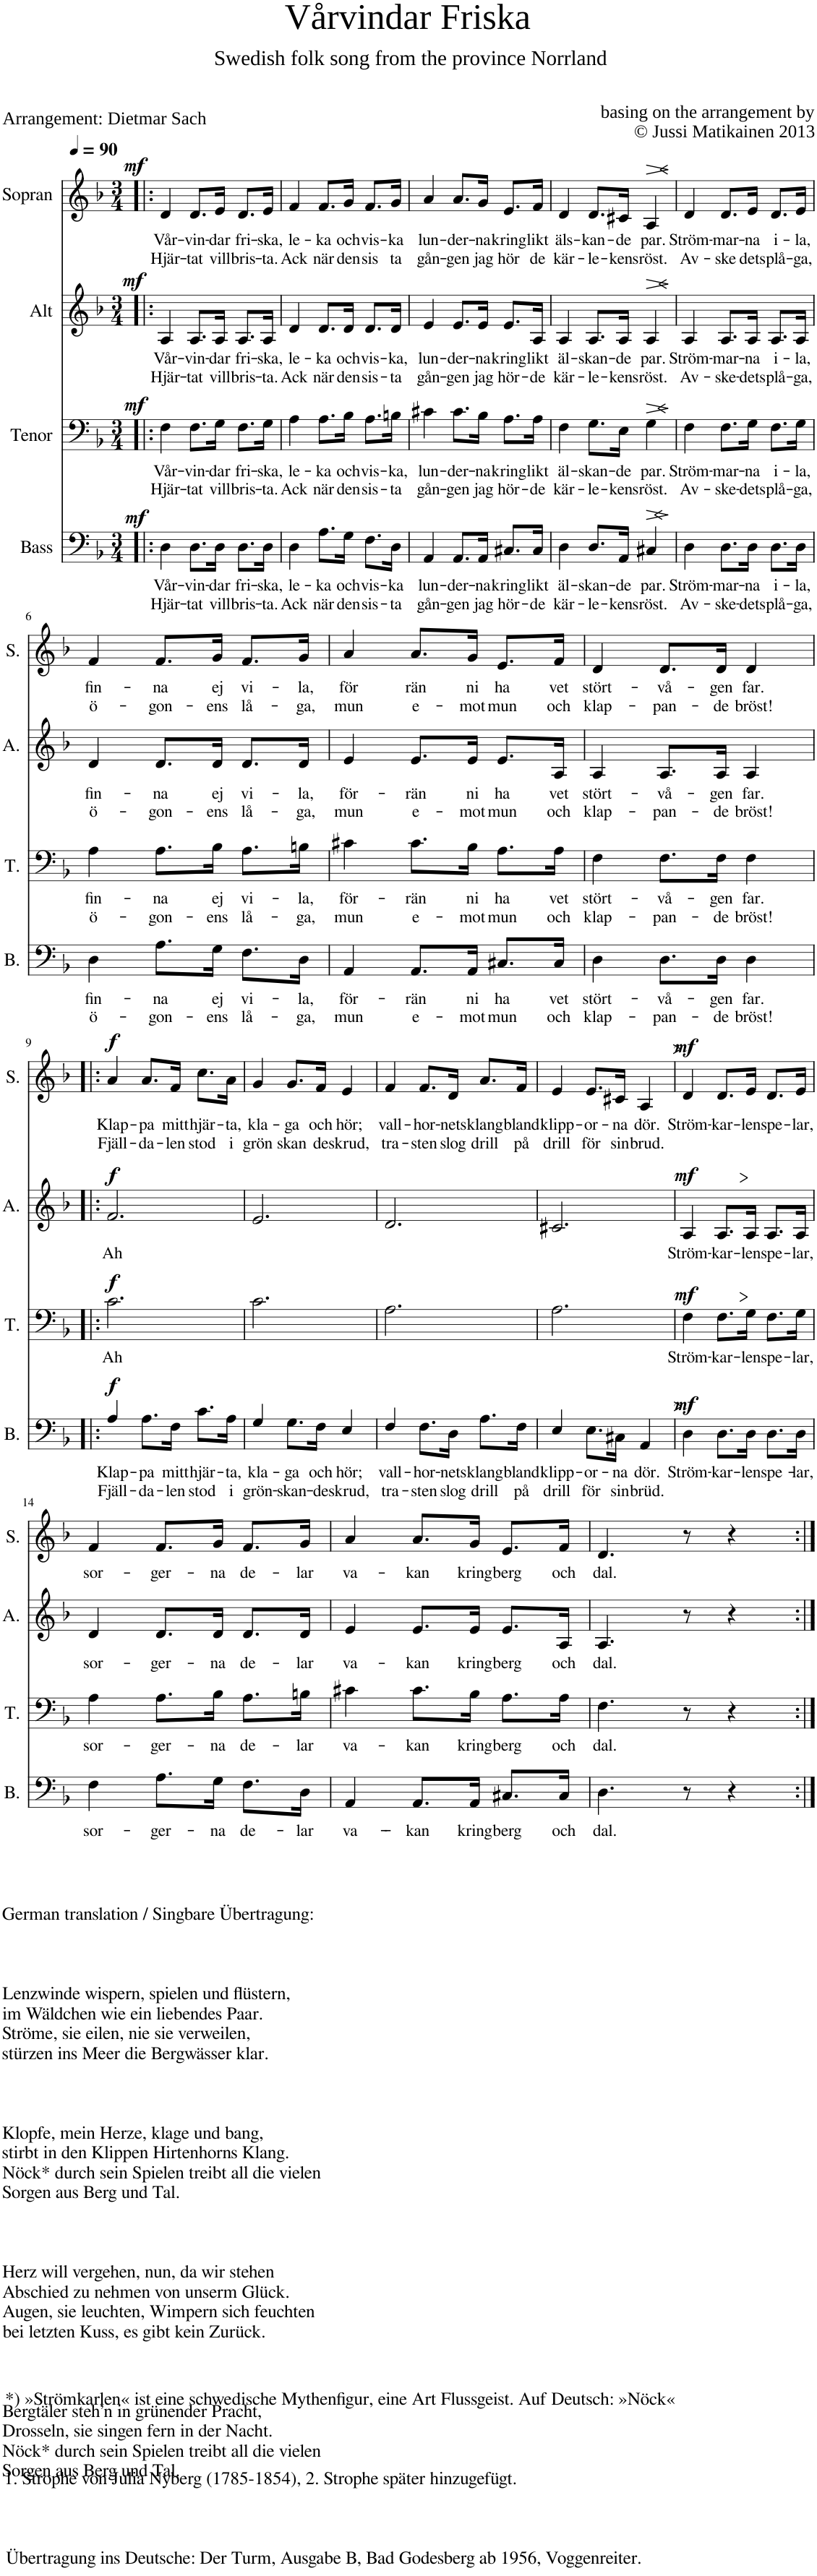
**kern	**text	**text	**dynam	**kern	**text	**text	**dynam	**kern	**text	**text	**dynam	**kern	**text	**text	**dynam
*part4	*part4	*part4	*part4	*part3	*part3	*part3	*part3	*part2	*part2	*part2	*part2	*part1	*part1	*part1	*part1
*staff4	*staff4	*staff4	*staff4	*staff3	*staff3	*staff3	*staff3	*staff2	*staff2	*staff2	*staff2	*staff1	*staff1	*staff1	*staff1
*I"Bass	*	*	*	*I"Tenor	*	*	*	*I"Alt	*	*	*	*I"Sopran	*	*	*
*I'B.	*	*	*	*I'T.	*	*	*	*I'A.	*	*	*	*I'S.	*	*	*
*clefF4	*	*	*	*clefF4	*	*	*	*clefG2	*	*	*	*clefG2	*	*	*
*k[b-]	*	*	*	*k[b-]	*	*	*	*k[b-]	*	*	*	*k[b-]	*	*	*
*M3/4	*	*	*	*M3/4	*	*	*	*M3/4	*	*	*	*M3/4	*	*	*
*MM90	*	*	*	*MM90	*	*	*	*MM90	*	*	*	*MM90	*	*	*
=1!|:	=1!|:	=1!|:	=1!|:	=1!|:	=1!|:	=1!|:	=1!|:	=1!|:	=1!|:	=1!|:	=1!|:	=1!|:	=1!|:	=1!|:	=1!|:
!	!LO:LY:b	!LO:LY:b	!LO:DY:a	!	!LO:LY:b	!LO:LY:b	!LO:DY:a	!	!LO:LY:b	!LO:LY:b	!LO:DY:a	!	!LO:LY:b	!LO:LY:b	!LO:DY:a
4D\	Vår-	Hjär-	mf	4F\	Vår-	Hjär-	mf	4A/	Vår-	Hjär-	mf	4d/	Vår-	Hjär-	mf
!	!LO:LY:b	!LO:LY:b	!	!	!LO:LY:b	!LO:LY:b	!	!	!LO:LY:b	!LO:LY:b	!	!	!LO:LY:b	!LO:LY:b	!
8.D\L	-vin-	-tat	.	8.F\L	-vin-	-tat	.	8.A/L	-vin-	-tat	.	8.d/L	-vin-	-tat	.
!	!LO:LY:b	!LO:LY:b	!	!	!LO:LY:b	!LO:LY:b	!	!	!LO:LY:b	!LO:LY:b	!	!	!LO:LY:b	!LO:LY:b	!
16D\Jk	-dar	vill	.	16G\Jk	-dar	vill	.	16A/Jk	-dar	vill	.	16e/Jk	-dar	vill	.
!	!LO:LY:b	!LO:LY:b	!	!	!LO:LY:b	!LO:LY:b	!	!	!LO:LY:b	!LO:LY:b	!	!	!LO:LY:b	!LO:LY:b	!
8.D\L	fri-	bris-	.	8.F\L	fri-	bris-	.	8.A/L	fri-	bris-	.	8.d/L	fri-	bris-	.
!	!LO:LY:b	!LO:LY:b	!	!	!LO:LY:b	!LO:LY:b	!	!	!LO:LY:b	!LO:LY:b	!	!	!LO:LY:b	!LO:LY:b	!
16D\Jk	-ska,	-ta.	.	16G\Jk	-ska,	-ta.	.	16A/Jk	-ska,	-ta.	.	16e/Jk	-ska,	-ta.	.
=2	=2	=2	=2	=2	=2	=2	=2	=2	=2	=2	=2	=2	=2	=2	=2
!	!LO:LY:b	!LO:LY:b	!	!	!LO:LY:b	!LO:LY:b	!	!	!LO:LY:b	!LO:LY:b	!	!	!LO:LY:b	!LO:LY:b	!
4D\	le-	Ack	.	4A\	le-	Ack	.	4d/	le-	Ack	.	4f/	le-	Ack	.
!	!LO:LY:b	!LO:LY:b	!	!	!LO:LY:b	!LO:LY:b	!	!	!LO:LY:b	!LO:LY:b	!	!	!LO:LY:b	!LO:LY:b	!
8.A\L	-ka	när	.	8.A\L	-ka	när	.	8.d/L	-ka	när	.	8.f/L	-ka	när	.
!	!LO:LY:b	!LO:LY:b	!	!	!LO:LY:b	!LO:LY:b	!	!	!LO:LY:b	!LO:LY:b	!	!	!LO:LY:b	!LO:LY:b	!
16G\Jk	och	den	.	16B-\Jk	och	den	.	16d/Jk	och	den	.	16g/Jk	och	den	.
!	!LO:LY:b	!LO:LY:b	!	!	!LO:LY:b	!LO:LY:b	!	!	!LO:LY:b	!LO:LY:b	!	!	!LO:LY:b	!LO:LY:b	!
8.F\L	vis-	sis-	.	8.A\L	vis-	sis-	.	8.d/L	vis-	sis-	.	8.f/L	vis-	sis	.
!	!LO:LY:b	!LO:LY:b	!	!	!LO:LY:b	!LO:LY:b	!	!	!LO:LY:b	!LO:LY:b	!	!	!LO:LY:b	!LO:LY:b	!
16D\Jk	-ka	-ta	.	16Bn\Jk	-ka,	-ta	.	16d/Jk	-ka,	-ta	.	16g/Jk	-ka	ta	.
=3	=3	=3	=3	=3	=3	=3	=3	=3	=3	=3	=3	=3	=3	=3	=3
!	!LO:LY:b	!LO:LY:b	!	!	!LO:LY:b	!LO:LY:b	!	!	!LO:LY:b	!LO:LY:b	!	!	!LO:LY:b	!LO:LY:b	!
4AA/	lun-	gån-	.	4c#X\	lun-	gån-	.	4e/	lun-	gån-	.	4a/	lun-	gån-	.
!	!LO:LY:b	!LO:LY:b	!	!	!LO:LY:b	!LO:LY:b	!	!	!LO:LY:b	!LO:LY:b	!	!	!LO:LY:b	!LO:LY:b	!
8.AA/L	-der-	-gen	.	8.c#\L	-der-	-gen	.	8.e/L	-der-	-gen	.	8.a/L	-der-	-gen	.
!	!LO:LY:b	!LO:LY:b	!	!	!LO:LY:b	!LO:LY:b	!	!	!LO:LY:b	!LO:LY:b	!	!	!LO:LY:b	!LO:LY:b	!
16AA/Jk	-na	jag	.	16B-\Jk	-na	jag	.	16e/Jk	-na	jag	.	16g/Jk	-na	jag	.
!	!LO:LY:b	!LO:LY:b	!	!	!LO:LY:b	!LO:LY:b	!	!	!LO:LY:b	!LO:LY:b	!	!	!LO:LY:b	!LO:LY:b	!
8.C#X/L	kring	hör-	.	8.A\L	kring	hör-	.	8.e/L	kring	hör-	.	8.e/L	kring	hör	.
!	!LO:LY:b	!LO:LY:b	!	!	!LO:LY:b	!LO:LY:b	!	!	!LO:LY:b	!LO:LY:b	!	!	!LO:LY:b	!LO:LY:b	!
16C#/Jk	likt	-de	.	16A\Jk	likt	-de	.	16A/Jk	likt	-de	.	16f/Jk	likt	de	.
=4	=4	=4	=4	=4	=4	=4	=4	=4	=4	=4	=4	=4	=4	=4	=4
!	!LO:LY:b	!LO:LY:b	!	!	!LO:LY:b	!LO:LY:b	!	!	!LO:LY:b	!LO:LY:b	!	!	!LO:LY:b	!LO:LY:b	!
4D\	äl-	kär-	.	4F\	äl-	kär-	.	4A/	äl-	kär-	.	4d/	äls-	kär-	.
!	!LO:LY:b	!LO:LY:b	!	!	!LO:LY:b	!LO:LY:b	!	!	!LO:LY:b	!LO:LY:b	!	!	!LO:LY:b	!LO:LY:b	!
8.D/L	-skan-	-le-	.	8.G\L	-skan-	-le-	.	8.A/L	-skan-	-le-	.	8.d/L	-kan-	-le-	.
!	!LO:LY:b	!LO:LY:b	!	!	!LO:LY:b	!LO:LY:b	!	!	!LO:LY:b	!LO:LY:b	!	!	!LO:LY:b	!LO:LY:b	!
16AA/Jk	-de	-kens	.	16E\Jk	-de	-kens	.	16A/Jk	-de	-kens	.	16c#X/Jk	-de	-kens	.
!	!LO:LY:b	!LO:LY:b	!LO:HP:b	!	!LO:LY:b	!LO:LY:b	!LO:HP:b	!	!LO:LY:b	!LO:LY:b	!LO:HP:b	!	!LO:LY:b	!LO:LY:b	!LO:HP:b
4C#X/	par.	röst.	>	4G\	par.	röst.	>	4A/	par.	röst.	>	4A/	par.	röst.	>
.	.	.	]	.	.	.	]	.	.	.	]	.	.	.	]
=5	=5	=5	=5	=5	=5	=5	=5	=5	=5	=5	=5	=5	=5	=5	=5
!	!LO:LY:b	!LO:LY:b	!LO:HP:b	!	!LO:LY:b	!LO:LY:b	!LO:HP:b	!	!LO:LY:b	!LO:LY:b	!LO:HP:b	!	!LO:LY:b	!LO:LY:b	!LO:HP:b
4D\	Ström-	Av-	<	4F\	Ström-	Av-	<	4A/	Ström-	Av-	<	4d/	Ström-	Av-	<
!	!LO:LY:b	!LO:LY:b	!	!	!LO:LY:b	!LO:LY:b	!	!	!LO:LY:b	!LO:LY:b	!	!	!LO:LY:b	!LO:LY:b	!
8.D\L	-mar-	-ske-	.	8.F\L	-mar-	-ske-	.	8.A/L	-mar-	-ske-	.	8.d/L	-mar-	-ske	.
!	!LO:LY:b	!LO:LY:b	!	!	!LO:LY:b	!LO:LY:b	!	!	!LO:LY:b	!LO:LY:b	!	!	!LO:LY:b	!LO:LY:b	!
16D\Jk	-na	-dets	.	16G\Jk	-na	-dets	.	16A/Jk	-na	-dets	.	16e/Jk	-na	dets	.
!	!LO:LY:b	!LO:LY:b	!	!	!LO:LY:b	!LO:LY:b	!	!	!LO:LY:b	!LO:LY:b	!	!	!LO:LY:b	!LO:LY:b	!
8.D\L	i-	plå-	.	8.F\L	i-	plå-	.	8.A/L	i-	plå-	.	8.d/L	i-	plå-	.
!	!LO:LY:b	!LO:LY:b	!	!	!LO:LY:b	!LO:LY:b	!	!	!LO:LY:b	!LO:LY:b	!	!	!LO:LY:b	!LO:LY:b	!
16D\Jk	-la,	-ga,	.	16G\Jk	-la,	-ga,	.	16A/Jk	-la,	-ga,	.	16e/Jk	-la,	-ga,	.
.	.	.	[	.	.	.	[	.	.	.	[	.	.	.	[
!!LO:LB:g=z
=6	=6	=6	=6	=6	=6	=6	=6	=6	=6	=6	=6	=6	=6	=6	=6
!	!LO:LY:b	!LO:LY:b	!	!	!LO:LY:b	!LO:LY:b	!	!	!LO:LY:b	!LO:LY:b	!	!	!LO:LY:b	!LO:LY:b	!
4D\	fin-	ö-	.	4A\	fin-	ö-	.	4d/	fin-	ö-	.	4f/	fin-	ö-	.
!	!LO:LY:b	!LO:LY:b	!	!	!LO:LY:b	!LO:LY:b	!	!	!LO:LY:b	!LO:LY:b	!	!	!LO:LY:b	!LO:LY:b	!
8.A\L	-na	-gon-	.	8.A\L	-na	-gon-	.	8.d/L	-na	-gon-	.	8.f/L	-na	-gon-	.
!	!LO:LY:b	!LO:LY:b	!	!	!LO:LY:b	!LO:LY:b	!	!	!LO:LY:b	!LO:LY:b	!	!	!LO:LY:b	!LO:LY:b	!
16G\Jk	ej	-ens	.	16B-\Jk	ej	-ens	.	16d/Jk	ej	-ens	.	16g/Jk	ej	-ens	.
!	!LO:LY:b	!LO:LY:b	!	!	!LO:LY:b	!LO:LY:b	!	!	!LO:LY:b	!LO:LY:b	!	!	!LO:LY:b	!LO:LY:b	!
8.F\L	vi-	lå-	.	8.A\L	vi-	lå-	.	8.d/L	vi-	lå-	.	8.f/L	vi-	lå-	.
!	!LO:LY:b	!LO:LY:b	!	!	!LO:LY:b	!LO:LY:b	!	!	!LO:LY:b	!LO:LY:b	!	!	!LO:LY:b	!LO:LY:b	!
16D\Jk	-la,	-ga,	.	16Bn\Jk	-la,	-ga,	.	16d/Jk	-la,	-ga,	.	16g/Jk	-la,	-ga,	.
=7	=7	=7	=7	=7	=7	=7	=7	=7	=7	=7	=7	=7	=7	=7	=7
!	!LO:LY:b	!LO:LY:b	!	!	!LO:LY:b	!LO:LY:b	!	!	!LO:LY:b	!LO:LY:b	!	!	!LO:LY:b	!LO:LY:b	!
4AA/	för-	mun	.	4c#X\	för-	mun	.	4e/	för-	mun	.	4a/	för	mun	.
!	!LO:LY:b	!LO:LY:b	!	!	!LO:LY:b	!LO:LY:b	!	!	!LO:LY:b	!LO:LY:b	!	!	!LO:LY:b	!LO:LY:b	!
8.AA/L	-rän	e-	.	8.c#\L	-rän	e-	.	8.e/L	-rän	e-	.	8.a/L	rän	e-	.
!	!LO:LY:b	!LO:LY:b	!	!	!LO:LY:b	!LO:LY:b	!	!	!LO:LY:b	!LO:LY:b	!	!	!LO:LY:b	!LO:LY:b	!
16AA/Jk	ni	-mot	.	16B-\Jk	ni	-mot	.	16e/Jk	ni	-mot	.	16g/Jk	ni	-mot	.
!	!LO:LY:b	!LO:LY:b	!	!	!LO:LY:b	!LO:LY:b	!	!	!LO:LY:b	!LO:LY:b	!	!	!LO:LY:b	!LO:LY:b	!
8.C#X/L	ha	mun	.	8.A\L	ha	mun	.	8.e/L	ha	mun	.	8.e/L	ha	mun	.
!	!LO:LY:b	!LO:LY:b	!	!	!LO:LY:b	!LO:LY:b	!	!	!LO:LY:b	!LO:LY:b	!	!	!LO:LY:b	!LO:LY:b	!
16C#/Jk	-vet	och	.	16A\Jk	-vet	och	.	16A/Jk	-vet	och	.	16f/Jk	vet	och	.
=8	=8	=8	=8	=8	=8	=8	=8	=8	=8	=8	=8	=8	=8	=8	=8
!	!LO:LY:b	!LO:LY:b	!	!	!LO:LY:b	!LO:LY:b	!	!	!LO:LY:b	!LO:LY:b	!	!	!LO:LY:b	!LO:LY:b	!
4D\	stört-	klap-	.	4F\	stört-	klap-	.	4A/	stört-	klap-	.	4d/	stört-	klap-	.
!	!LO:LY:b	!LO:LY:b	!	!	!LO:LY:b	!LO:LY:b	!	!	!LO:LY:b	!LO:LY:b	!	!	!LO:LY:b	!LO:LY:b	!
8.D\L	-vå-	-pan-	.	8.F\L	-vå-	-pan-	.	8.A/L	-vå-	-pan-	.	8.d/L	-vå-	-pan-	.
!	!LO:LY:b	!LO:LY:b	!	!	!LO:LY:b	!LO:LY:b	!	!	!LO:LY:b	!LO:LY:b	!	!	!LO:LY:b	!LO:LY:b	!
16D\Jk	-gen	-de	.	16F\Jk	-gen	-de	.	16A/Jk	-gen	-de	.	16d/Jk	-gen	-de	.
!	!LO:LY:b	!LO:LY:b	!	!	!LO:LY:b	!LO:LY:b	!	!	!LO:LY:b	!LO:LY:b	!	!	!LO:LY:b	!LO:LY:b	!
4D\	far.	bröst!	.	4F\	far.	bröst!	.	4A/	far.	bröst!	.	4d/	far.	bröst!	.
!!LO:LB:g=z
=9!|:	=9!|:	=9!|:	=9!|:	=9!|:	=9!|:	=9!|:	=9!|:	=9!|:	=9!|:	=9!|:	=9!|:	=9!|:	=9!|:	=9!|:	=9!|:
!	!LO:LY:b	!LO:LY:b	!LO:DY:a	!	!LO:LY:b	!	!LO:DY:a	!	!LO:LY:b	!	!LO:DY:a	!	!LO:LY:b	!LO:LY:b	!LO:DY:a
4A/	Klap-	Fjäll-	f	2.c\	Ah	.	f	2.f/	Ah	.	f	4a/	Klap-	Fjäll-	f
!	!LO:LY:b	!LO:LY:b	!	!	!	!	!	!	!	!	!	!	!LO:LY:b	!LO:LY:b	!
8.A\L	-pa	-da-	.	.	.	.	.	.	.	.	.	8.a/L	-pa	-da-	.
!	!LO:LY:b	!LO:LY:b	!	!	!	!	!	!	!	!	!	!	!LO:LY:b	!LO:LY:b	!
16F\Jk	mitt	-len	.	.	.	.	.	.	.	.	.	16f/Jk	mitt	-len	.
!	!LO:LY:b	!LO:LY:b	!	!	!	!	!	!	!	!	!	!	!LO:LY:b	!LO:LY:b	!
8.c\L	hjär-	stod	.	.	.	.	.	.	.	.	.	8.cc\L	hjär-	stod	.
!	!LO:LY:b	!LO:LY:b	!	!	!	!	!	!	!	!	!	!	!LO:LY:b	!LO:LY:b	!
16A\Jk	-ta,	i	.	.	.	.	.	.	.	.	.	16a\Jk	-ta,	i	.
=10	=10	=10	=10	=10	=10	=10	=10	=10	=10	=10	=10	=10	=10	=10	=10
!	!LO:LY:b	!LO:LY:b	!	!	!	!	!	!	!	!	!	!	!LO:LY:b	!LO:LY:b	!
4G/	kla-	grön-	.	2.c\	.	.	.	2.e/	.	.	.	4g/	kla-	grön	.
!	!LO:LY:b	!LO:LY:b	!	!	!	!	!	!	!	!	!	!	!LO:LY:b	!LO:LY:b	!
8.G\L	-ga	-skan-	.	.	.	.	.	.	.	.	.	8.g/L	-ga	skan	.
!	!LO:LY:b	!LO:LY:b	!	!	!	!	!	!	!	!	!	!	!LO:LY:b	!LO:LY:b	!
16F\Jk	och	-de	.	.	.	.	.	.	.	.	.	16f/Jk	och	de	.
!	!LO:LY:b	!LO:LY:b	!	!	!	!	!	!	!	!	!	!	!LO:LY:b	!LO:LY:b	!
4E/	hör;	skrud,	.	.	.	.	.	.	.	.	.	4e/	hör;	skrud,	.
=11	=11	=11	=11	=11	=11	=11	=11	=11	=11	=11	=11	=11	=11	=11	=11
!	!LO:LY:b	!LO:LY:b	!	!	!	!	!	!	!	!	!	!	!LO:LY:b	!LO:LY:b	!
4F/	vall-	tra-	.	2.A\	.	.	.	2.d/	.	.	.	4f/	vall-	tra-	.
!	!LO:LY:b	!LO:LY:b	!	!	!	!	!	!	!	!	!	!	!LO:LY:b	!LO:LY:b	!
8.F\L	-hor-	-sten	.	.	.	.	.	.	.	.	.	8.f/L	-hor-	-sten	.
!	!LO:LY:b	!LO:LY:b	!	!	!	!	!	!	!	!	!	!	!LO:LY:b	!LO:LY:b	!
16D\Jk	-nets	slog	.	.	.	.	.	.	.	.	.	16d/Jk	-nets	slog	.
!	!LO:LY:b	!LO:LY:b	!	!	!	!	!	!	!	!	!	!	!LO:LY:b	!LO:LY:b	!
8.A\L	klang	drill	.	.	.	.	.	.	.	.	.	8.a/L	klang	drill	.
!	!LO:LY:b	!LO:LY:b	!	!	!	!	!	!	!	!	!	!	!LO:LY:b	!LO:LY:b	!
16F\Jk	bland	på	.	.	.	.	.	.	.	.	.	16f/Jk	bland	på	.
=12	=12	=12	=12	=12	=12	=12	=12	=12	=12	=12	=12	=12	=12	=12	=12
!	!LO:LY:b	!LO:LY:b	!	!	!	!	!LO:HP:b	!	!	!	!LO:HP:b	!	!LO:LY:b	!LO:LY:b	!
4E/	klipp-	drill	.	2.A\	.	.	>	2.c#X/	.	.	>	4e/	klipp-	drill	.
!	!LO:LY:b	!LO:LY:b	!	!	!	!	!	!	!	!	!	!	!LO:LY:b	!LO:LY:b	!
8.E\L	-or-	för	.	.	.	.	.	.	.	.	.	8.e/L	-or-	för	.
!	!LO:LY:b	!LO:LY:b	!	!	!	!	!	!	!	!	!	!	!LO:LY:b	!LO:LY:b	!
16C#X\Jk	-na	sin	.	.	.	.	.	.	.	.	.	16c#X/Jk	-na	sin	.
!	!LO:LY:b	!LO:LY:b	!LO:HP:b	!	!	!	!	!	!	!	!	!	!LO:LY:b	!LO:LY:b	!LO:HP:b
4AA/	dör.	brüd.	>	.	.	.	.	.	.	.	.	4A/	dör.	brud.	>
.	.	.	]	.	.	.	]	.	.	.	]	.	.	.	]
=13	=13	=13	=13	=13	=13	=13	=13	=13	=13	=13	=13	=13	=13	=13	=13
!	!LO:LY:b	!	!LO:DY:a	!	!LO:LY:b	!	!LO:DY:a	!	!LO:LY:b	!	!LO:DY:a	!	!LO:LY:b	!	!LO:DY:a
4D\	Ström-	.	mf	4F\	Ström-	.	mf	4A/	Ström-	.	mf	4d/	Ström-	.	mf
!	!LO:LY:b	!	!	!	!LO:LY:b	!	!	!	!LO:LY:b	!	!	!	!LO:LY:b	!	!
8.D\L	-kar-	.	.	8.F\L	-kar-	.	.	8.A/L	-kar-	.	.	8.d/L	-kar-	.	.
!	!LO:LY:b	!	!	!	!LO:LY:b	!	!	!	!LO:LY:b	!	!	!	!LO:LY:b	!	!
16D\Jk	-len	.	.	16G\Jk	-len	.	.	16A/Jk	-len	.	.	16e/Jk	-len	.	.
!	!LO:LY:b	!	!	!	!LO:LY:b	!	!	!	!LO:LY:b	!	!	!	!LO:LY:b	!	!
8.D\L	spe-	.	.	8.F\L	spe-	.	.	8.A/L	spe-	.	.	8.d/L	spe-	.	.
!	!LO:LY:b	!	!	!	!LO:LY:b	!	!	!	!LO:LY:b	!	!	!	!LO:LY:b	!	!
16D\Jk	-lar,	.	.	16G\Jk	-lar,	.	.	16A/Jk	-lar,	.	.	16e/Jk	-lar,	.	.
!!LO:LB:g=z
=14	=14	=14	=14	=14	=14	=14	=14	=14	=14	=14	=14	=14	=14	=14	=14
!	!LO:LY:b	!	!	!	!LO:LY:b	!	!	!	!LO:LY:b	!	!	!	!LO:LY:b	!	!
4F\	sor-	.	.	4A\	sor-	.	.	4d/	sor-	.	.	4f/	sor-	.	.
!	!LO:LY:b	!	!	!	!LO:LY:b	!	!	!	!LO:LY:b	!	!	!	!LO:LY:b	!	!
8.A\L	-ger-	.	.	8.A\L	-ger-	.	.	8.d/L	-ger-	.	.	8.f/L	-ger-	.	.
!	!LO:LY:b	!	!	!	!LO:LY:b	!	!	!	!LO:LY:b	!	!	!	!LO:LY:b	!	!
16G\Jk	-na	.	.	16B-\Jk	-na	.	.	16d/Jk	-na	.	.	16g/Jk	-na	.	.
!	!LO:LY:b	!	!	!	!LO:LY:b	!	!	!	!LO:LY:b	!	!	!	!LO:LY:b	!	!
8.F\L	de-	.	.	8.A\L	de-	.	.	8.d/L	de-	.	.	8.f/L	de-	.	.
!	!LO:LY:b	!	!	!	!LO:LY:b	!	!	!	!LO:LY:b	!	!	!	!LO:LY:b	!	!
16D\Jk	-lar	.	.	16Bn\Jk	-lar	.	.	16d/Jk	-lar	.	.	16g/Jk	-lar	.	.
=15	=15	=15	=15	=15	=15	=15	=15	=15	=15	=15	=15	=15	=15	=15	=15
!	!LO:LY:b	!	!	!	!LO:LY:b	!	!	!	!LO:LY:b	!	!	!	!LO:LY:b	!	!
4AA/	va-	.	.	4c#X\	va-	.	.	4e/	va-	.	.	4a/	va-	.	.
!	!LO:LY:b	!	!	!	!LO:LY:b	!	!	!	!LO:LY:b	!	!	!	!LO:LY:b	!	!
8.AA/L	-kan	.	.	8.c#\L	-kan	.	.	8.e/L	-kan	.	.	8.a/L	-kan	.	.
!	!LO:LY:b	!	!	!	!LO:LY:b	!	!	!	!LO:LY:b	!	!	!	!LO:LY:b	!	!
16AA/Jk	kring	.	.	16B-\Jk	kring	.	.	16e/Jk	kring	.	.	16g/Jk	kring	.	.
!	!LO:LY:b	!	!	!	!LO:LY:b	!	!	!	!LO:LY:b	!	!	!	!LO:LY:b	!	!
8.C#X/L	berg	.	.	8.A\L	berg	.	.	8.e/L	berg	.	.	8.e/L	berg	.	.
!	!LO:LY:b	!	!	!	!LO:LY:b	!	!	!	!LO:LY:b	!	!	!	!LO:LY:b	!	!
16C#/Jk	och	.	.	16A\Jk	och	.	.	16A/Jk	och	.	.	16f/Jk	och	.	.
=16	=16	=16	=16	=16	=16	=16	=16	=16	=16	=16	=16	=16	=16	=16	=16
!	!LO:LY:b	!	!	!	!LO:LY:b	!	!	!	!LO:LY:b	!	!	!	!LO:LY:b	!	!
4.D\	dal.	.	.	4.F\	dal.	.	.	4.A/	dal.	.	.	4.d/	dal.	.	.
8r	.	.	.	8r	.	.	.	8r	.	.	.	8r	.	.	.
4r	.	.	.	4r	.	.	.	4r	.	.	.	4r	.	.	.
=:|!	=:|!	=:|!	=:|!	=:|!	=:|!	=:|!	=:|!	=:|!	=:|!	=:|!	=:|!	=:|!	=:|!	=:|!	=:|!
*-	*-	*-	*-	*-	*-	*-	*-	*-	*-	*-	*-	*-	*-	*-	*-
